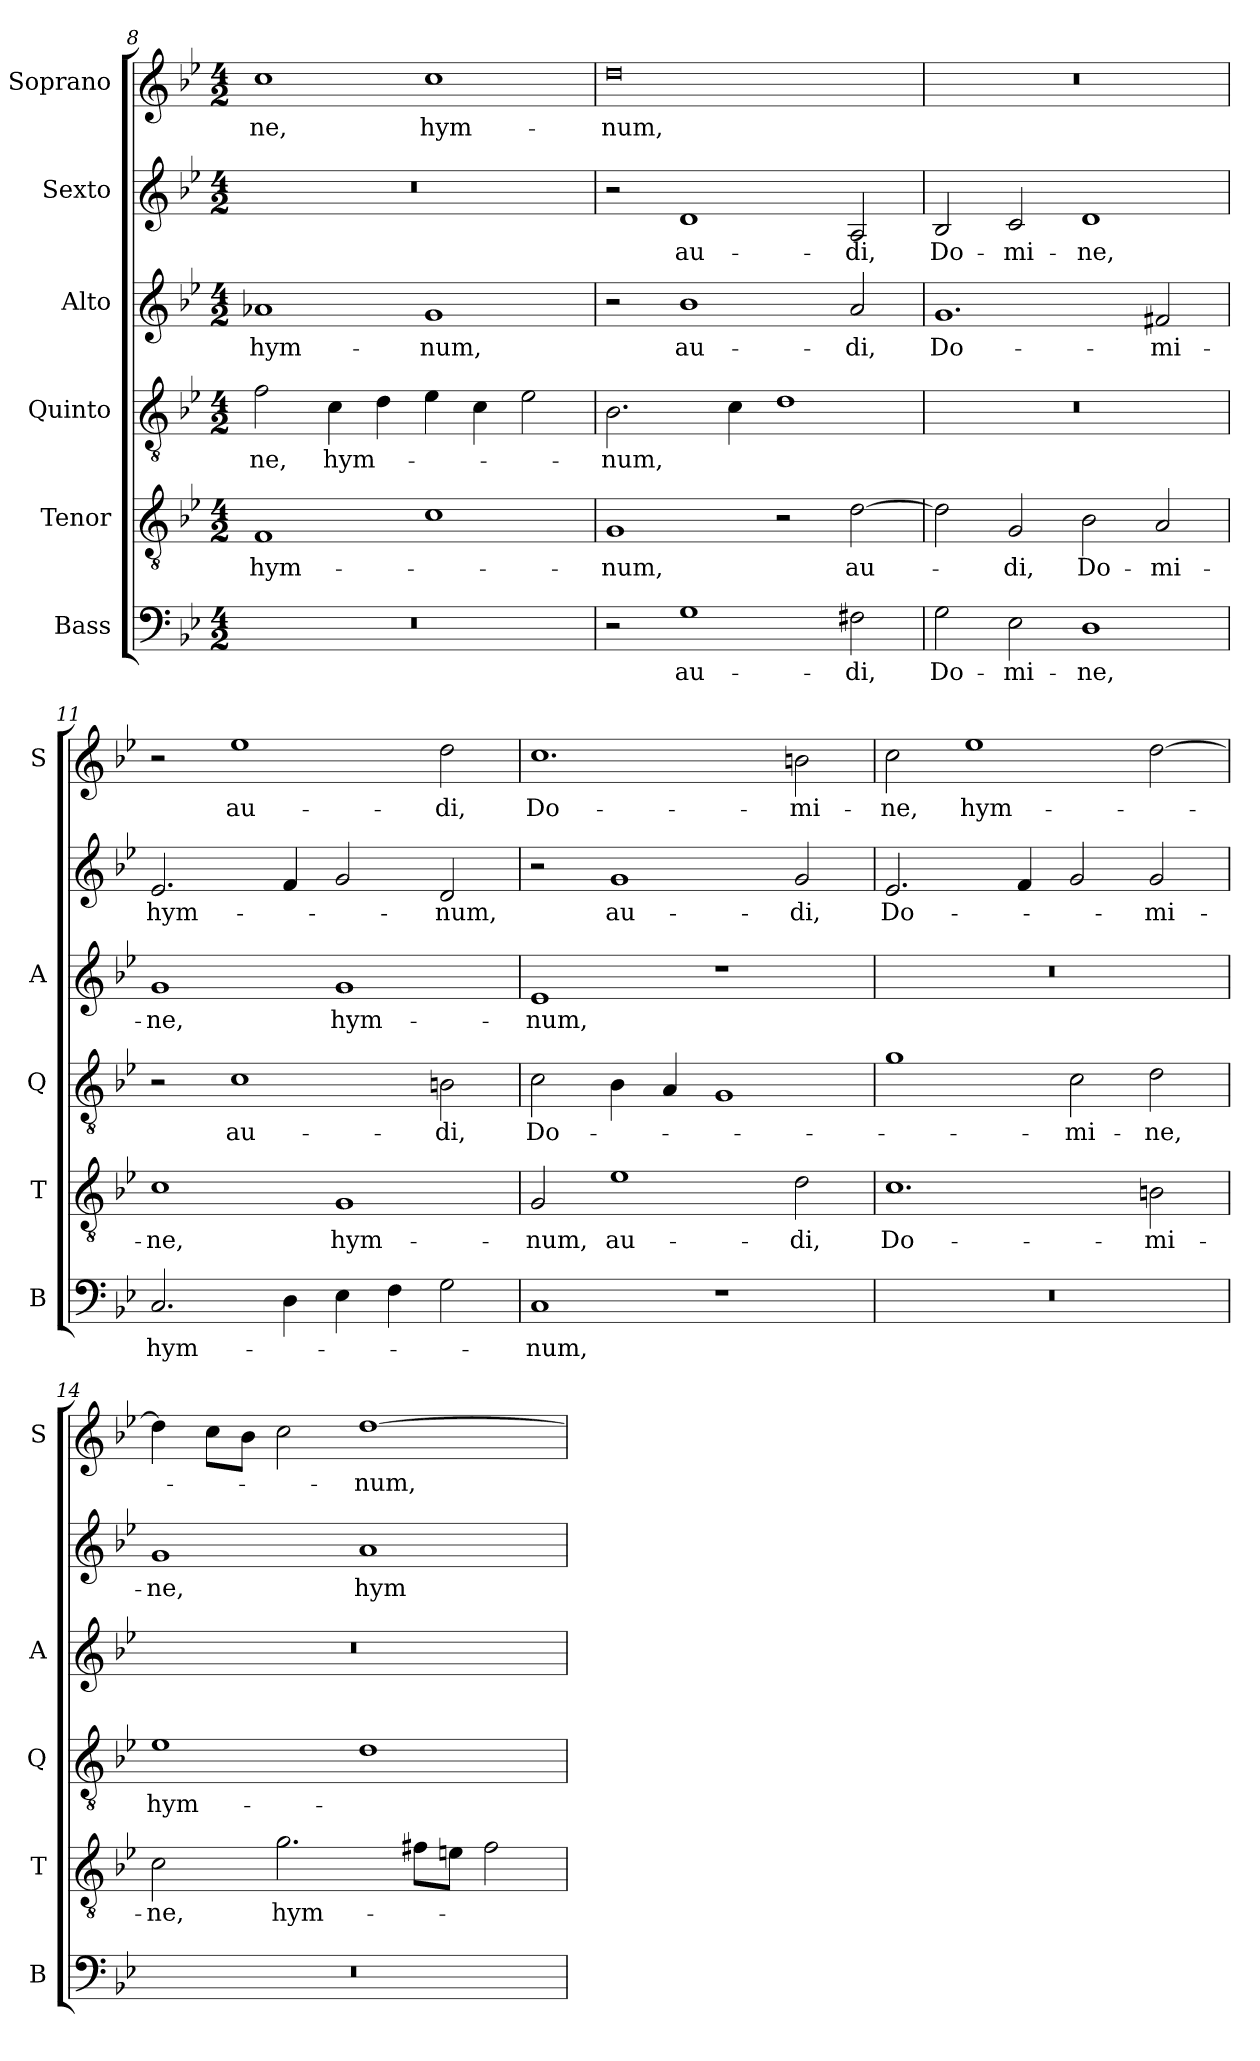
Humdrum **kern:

**kern	**text	**kern	**text	**kern	**text	**kern	**text	**kern	**text	**kern	**text
*part6	*part6	*part5	*part5	*part4	*part4	*part3	*part3	*part2	*part2	*part1	*part1
*staff6	*staff6	*staff5	*staff5	*staff4	*staff4	*staff3	*staff3	*staff2	*staff2	*staff1	*staff1
*I"Bass	*	*I"Tenor	*	*I"Quinto	*	*I"Alto	*	*I"Sexto	*	*I"Soprano	*
*I'B	*	*I'T	*	*I'Q	*	*I'A	*	*	*	*I'S	*
*clefF4	*	*clefGv2	*	*clefGv2	*	*clefG2	*	*clefG2	*	*clefG2	*
*k[b-e-]	*	*k[b-e-]	*	*k[b-e-]	*	*k[b-e-]	*	*k[b-e-]	*	*k[b-e-]	*
*B-:	*	*B-:	*	*B-:	*	*B-:	*	*B-:	*	*B-:	*
*M4/2	*	*M4/2	*	*M4/2	*	*M4/2	*	*M4/2	*	*M4/2	*
=8	=8	=8	=8	=8	=8	=8	=8	=8	=8	=8	=8
!	!	!	!LO:LY:b	!	!LO:LY:b	!	!LO:LY:b	!	!	!	!LO:LY:b
0r	.	1F	hym-	2f\	-ne,	1a-X	hym-	0r	.	1cc	-ne,
!	!	!	!	!	!LO:LY:b	!	!	!	!	!	!
.	.	.	.	4c\	hym-	.	.	.	.	.	.
.	.	.	.	4d\	.	.	.	.	.	.	.
!	!	!	!	!	!	!	!LO:LY:b	!	!	!	!LO:LY:b
.	.	1c	.	4e-\	.	1g	-num,	.	.	1cc	hym-
.	.	.	.	4c\	.	.	.	.	.	.	.
.	.	.	.	2e-\	.	.	.	.	.	.	.
=9	=9	=9	=9	=9	=9	=9	=9	=9	=9	=9	=9
!	!	!	!LO:LY:b	!	!LO:LY:b	!	!	!	!	!	!LO:LY:b
2r	.	1G	-num,	2.B-\	-num,	2r	.	2r	.	0dd	-num,
!	!LO:LY:b	!	!	!	!	!	!LO:LY:b	!	!LO:LY:b	!	!
1G	au-	.	.	.	.	1b-	au-	1d	au-	.	.
.	.	.	.	4c\	.	.	.	.	.	.	.
.	.	2r	.	1d	.	.	.	.	.	.	.
!	!LO:LY:b	!	!LO:LY:b	!	!	!	!LO:LY:b	!	!LO:LY:b	!	!
2F#X\	-di,	[2d\	au-	.	.	2a/	-di,	2A/	-di,	.	.
!!LO:PB:g=z
=10	=10	=10	=10	=10	=10	=10	=10	=10	=10	=10	=10
!	!LO:LY:b	!	!	!	!	!	!LO:LY:b	!	!LO:LY:b	!	!
2G\	Do-	2d\]	.	0r	.	1.g	Do-	2B-/	Do-	0r	.
!	!LO:LY:b	!	!LO:LY:b	!	!	!	!	!	!LO:LY:b	!	!
2E-\	-mi-	2G/	-di,	.	.	.	.	2c/	-mi-	.	.
!	!LO:LY:b	!	!LO:LY:b	!	!	!	!	!	!LO:LY:b	!	!
1D	-ne,	2B-\	Do-	.	.	.	.	1d	-ne,	.	.
!	!	!	!LO:LY:b	!	!	!	!LO:LY:b	!	!	!	!
.	.	2A/	-mi-	.	.	2f#X/	-mi-	.	.	.	.
=11	=11	=11	=11	=11	=11	=11	=11	=11	=11	=11	=11
!	!LO:LY:b	!	!LO:LY:b	!	!	!	!LO:LY:b	!	!LO:LY:b	!	!
2.C/	hym-	1c	-ne,	2r	.	1g	-ne,	2.e-/	hym-	2r	.
!	!	!	!	!	!LO:LY:b	!	!	!	!	!	!LO:LY:b
.	.	.	.	1c	au-	.	.	.	.	1ee-	au-
4D\	.	.	.	.	.	.	.	4f/	.	.	.
!	!	!	!LO:LY:b	!	!	!	!LO:LY:b	!	!	!	!
4E-\	.	1G	hym-	.	.	1g	hym-	2g/	.	.	.
4F\	.	.	.	.	.	.	.	.	.	.	.
!	!	!	!	!	!LO:LY:b	!	!	!	!LO:LY:b	!	!LO:LY:b
2G\	.	.	.	2Bn\	-di,	.	.	2d/	-num,	2dd\	-di,
=12	=12	=12	=12	=12	=12	=12	=12	=12	=12	=12	=12
!	!LO:LY:b	!	!LO:LY:b	!	!LO:LY:b	!	!LO:LY:b	!	!	!	!LO:LY:b
1C	-num,	2G/	-num,	2c\	Do-	1e-	-num,	2r	.	1.cc	Do-
!	!	!	!LO:LY:b	!	!	!	!	!	!LO:LY:b	!	!
.	.	1e-	au-	4B-\	.	.	.	1g	au-	.	.
.	.	.	.	4A/	.	.	.	.	.	.	.
1r	.	.	.	1G	.	1r	.	.	.	.	.
!	!	!	!LO:LY:b	!	!	!	!	!	!LO:LY:b	!	!LO:LY:b
.	.	2d\	-di,	.	.	.	.	2g/	-di,	2bn\	-mi-
=13	=13	=13	=13	=13	=13	=13	=13	=13	=13	=13	=13
!	!	!	!LO:LY:b	!	!	!	!	!	!LO:LY:b	!	!LO:LY:b
0r	.	1.c	Do-	1g	.	0r	.	2.e-/	Do-	2cc\	-ne,
!	!	!	!	!	!	!	!	!	!	!	!LO:LY:b
.	.	.	.	.	.	.	.	.	.	1ee-	hym-
.	.	.	.	.	.	.	.	4f/	.	.	.
!	!	!	!	!	!LO:LY:b	!	!	!	!	!	!
.	.	.	.	2c\	-mi-	.	.	2g/	.	.	.
!	!	!	!LO:LY:b	!	!LO:LY:b	!	!	!	!LO:LY:b	!	!
.	.	2Bn\	-mi-	2d\	-ne,	.	.	2g/	-mi-	[2dd\	.
!!LO:LB:g=z
=14	=14	=14	=14	=14	=14	=14	=14	=14	=14	=14	=14
!	!	!	!LO:LY:b	!	!LO:LY:b	!	!	!	!LO:LY:b	!	!
0r	.	2c\	-ne,	1e-	hym-	0r	.	1g	-ne,	4dd\]	.
.	.	.	.	.	.	.	.	.	.	8cc\L	.
.	.	.	.	.	.	.	.	.	.	8b-\J	.
!	!	!	!LO:LY:b	!	!	!	!	!	!	!	!
.	.	2.g\	hym-	.	.	.	.	.	.	2cc\	.
!	!	!	!	!	!	!	!	!	!LO:LY:b	!	!LO:LY:b
.	.	.	.	1d	.	.	.	1a	hym-	[1dd	-num,
.	.	8f#X\L	.	.	.	.	.	.	.	.	.
.	.	8en\J	.	.	.	.	.	.	.	.	.
.	.	2f#\	.	.	.	.	.	.	.	.	.
=	=	=	=	=	=	=	=	=	=	=	=
*-	*-	*-	*-	*-	*-	*-	*-	*-	*-	*-	*-
